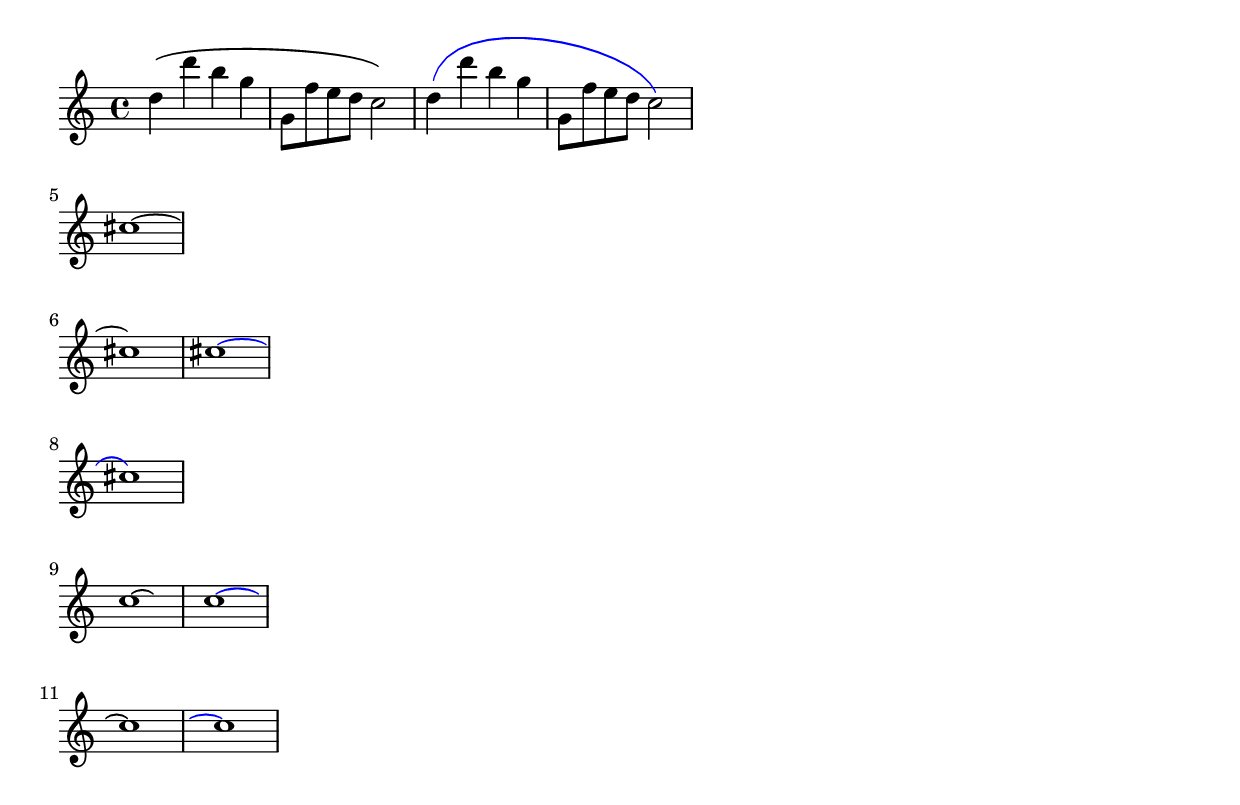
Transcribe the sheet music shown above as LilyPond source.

\version "2.19.21"

\header {
  texidoc = "In addition to @code{Slur}, the music function @code{\\shape} works
with @code{PhrasingSlur}, @code{Tie}, @code{LaissezVibrerTie}, and @code{RepeatTie}.
Each is shown below, first unmodified and then (in blue) after application of the
function."
}

\layout {
  indent = 0
  ragged-right = ##t
}

\relative {
  % PhrasingSlur
  d''4\( d' b g g,8 f' e d c2\)
  \override PhrasingSlur.color = #blue
  \shape #'((0 . -2) (-1 . 3.5) (0.5 . 0.5) (0 . -2.5)) PhrasingSlur
  d4\( d' b g g,8 f' e d c2\)
  \break

  % Tie
  cis1~
  \break
  cis
  \override Tie.color = #blue
  \shape #'(() ((0 . -0.9) (0 . -0.5) (0 . -0.5) (0 . -0.9))) Tie
  cis~
  \break
  cis
  \break

  % LaissezVibrerTie
  c\laissezVibrer
  \override LaissezVibrerTie.color = #blue
  \shape #'((0 . 0) (0.5 . 0.2) (1.5 . 0.2) (2 . 0)) LaissezVibrerTie
  c\laissezVibrer
  \break

  % RepeatTie
  c\repeatTie
  \override RepeatTie.color = #blue
  \shape #'((-1 . 0) (-0.7 . 0) (-0.3 . 0) (0 . 0)) RepeatTie
  c\repeatTie
}
